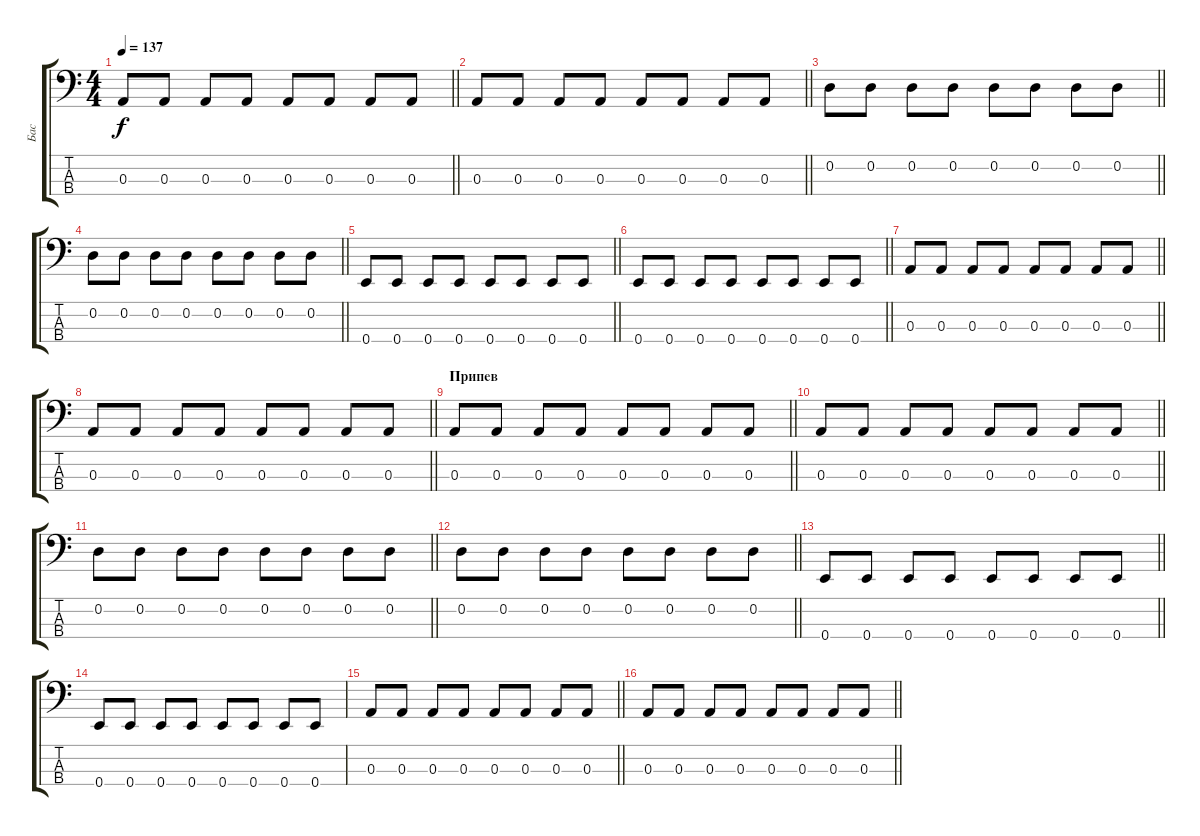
\track ("Бас" "Бас") {instrument electricbassfinger}
\staff {score tabs}
\tuning (G2 D2 A1 E1) {hide}
\ts (4 4)
\tempo 137
\clef f4
\barLineRight lightlight
\ks c
0.3.8{dy f} 0.3.8 0.3.8 0.3.8 0.3.8 0.3.8 0.3.8 0.3.8 |
\barLineRight lightlight
0.3.8 0.3.8 0.3.8 0.3.8 0.3.8 0.3.8 0.3.8 0.3.8 |
\barLineRight lightlight
0.2.8 0.2.8 0.2.8 0.2.8 0.2.8 0.2.8 0.2.8 0.2.8 |
\barLineRight lightlight
0.2.8 0.2.8 0.2.8 0.2.8 0.2.8 0.2.8 0.2.8 0.2.8 |
\barLineRight lightlight
0.4.8 0.4.8 0.4.8 0.4.8 0.4.8 0.4.8 0.4.8 0.4.8 |
\barLineRight lightlight
0.4.8 0.4.8 0.4.8 0.4.8 0.4.8 0.4.8 0.4.8 0.4.8 |
\barLineRight lightlight
0.3.8 0.3.8 0.3.8 0.3.8 0.3.8 0.3.8 0.3.8 0.3.8 |
\barLineRight lightlight
0.3.8 0.3.8 0.3.8 0.3.8 0.3.8 0.3.8 0.3.8 0.3.8 |
\section ("" "Припев")
\barLineRight lightlight
0.3.8 0.3.8 0.3.8 0.3.8 0.3.8 0.3.8 0.3.8 0.3.8 |
\barLineRight lightlight
0.3.8 0.3.8 0.3.8 0.3.8 0.3.8 0.3.8 0.3.8 0.3.8 |
\barLineRight lightlight
0.2.8 0.2.8 0.2.8 0.2.8 0.2.8 0.2.8 0.2.8 0.2.8 |
\barLineRight lightlight
0.2.8 0.2.8 0.2.8 0.2.8 0.2.8 0.2.8 0.2.8 0.2.8 |
\barLineRight lightlight
0.4.8 0.4.8 0.4.8 0.4.8 0.4.8 0.4.8 0.4.8 0.4.8 |
0.4.8 0.4.8 0.4.8 0.4.8 0.4.8 0.4.8 0.4.8 0.4.8 |
\barLineRight lightlight
0.3.8 0.3.8 0.3.8 0.3.8 0.3.8 0.3.8 0.3.8 0.3.8 |
\barLineRight lightlight
0.3.8 0.3.8 0.3.8 0.3.8 0.3.8 0.3.8 0.3.8 0.3.8
